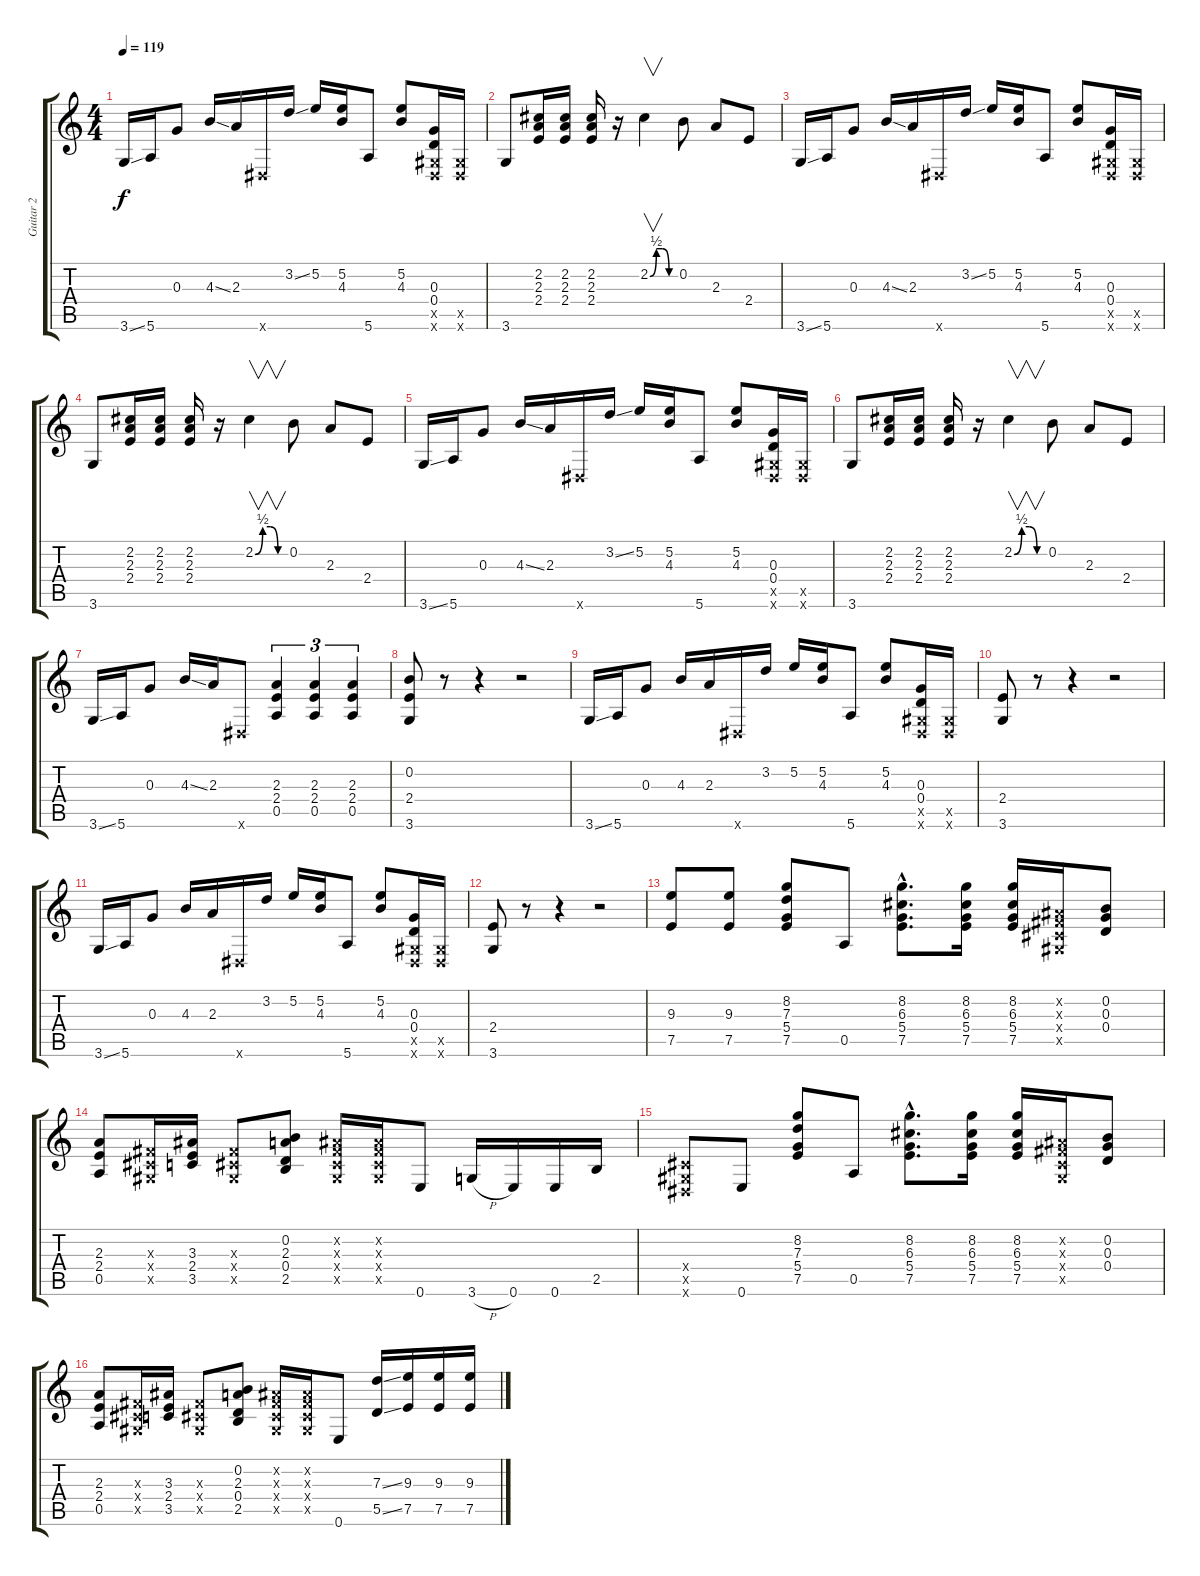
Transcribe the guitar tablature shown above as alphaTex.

\track ("Guitar 2" "Guitar 2") {instrument electricguitarclean}
\staff {score tabs}
\tuning (E4 B3 G3 D3 A2 E2) {hide}
\ts (4 4)
\tempo 119
\clef g2
\ks c
3.6{ss}.16{dy f} 5.6.16 0.3.8 4.3{ss}.16 2.3.16 -1.6{x}.16 3.2{ss}.16 5.2.16 (5.2 4.3).16 5.6.8 (5.2 4.3).8 (0.3 0.4 -1.5{x} -1.6{x}).16 (-1.5{x} -1.6{x}).16 |
3.6.8 (2.2 2.3 2.4).16 (2.2 2.3 2.4).16 (2.2 2.3 2.4).16 r.16 2.2{be (custom 0 0 15 2 30 2 45 0 60 0)}.4{v} 0.2.8 2.3.8 2.4.8 |
3.6{ss}.16 5.6.16 0.3.8 4.3{ss}.16 2.3.16 -1.6{x}.16 3.2{ss}.16 5.2.16 (5.2 4.3).16 5.6.8 (5.2 4.3).8 (0.3 0.4 -1.5{x} -1.6{x}).16 (-1.5{x} -1.6{x}).16 |
3.6.8 (2.2 2.3 2.4).16 (2.2 2.3 2.4).16 (2.2 2.3 2.4).16 r.16 2.2{be (custom 0 0 15 2 30 2 45 0 60 0)}.4{v} 0.2.8 2.3.8 2.4.8 |
3.6{ss}.16 5.6.16 0.3.8 4.3{ss}.16 2.3.16 -1.6{x}.16 3.2{ss}.16 5.2.16 (5.2 4.3).16 5.6.8 (5.2 4.3).8 (0.3 0.4 -1.5{x} -1.6{x}).16 (-1.5{x} -1.6{x}).16 |
3.6.8 (2.2 2.3 2.4).16 (2.2 2.3 2.4).16 (2.2 2.3 2.4).16 r.16 2.2{be (custom 0 0 15 2 30 2 45 0 60 0)}.4{v} 0.2.8 2.3.8 2.4.8 |
3.6{ss}.16 5.6.16 0.3.8 4.3{ss}.16 2.3.16 -1.6{x}.8 (2.3 2.4 0.5).4{tu (3 2)} (2.3 2.4 0.5).4{tu (3 2)} (2.3 2.4 0.5).4{tu (3 2)} |
(0.2 2.4 3.6).8 r.8 r.4 r.2 |
3.6{ss}.16 5.6.16 0.3.8 4.3.16 2.3.16 -1.6{x}.16 3.2.16 5.2.16 (5.2 4.3).16 5.6.8 (5.2 4.3).8 (0.3 0.4 -1.5{x} -1.6{x}).16 (-1.5{x} -1.6{x}).16 |
(2.4 3.6).8 r.8 r.4 r.2 |
3.6{ss}.16 5.6.16 0.3.8 4.3.16 2.3.16 -1.6{x}.16 3.2.16 5.2.16 (5.2 4.3).16 5.6.8 (5.2 4.3).8 (0.3 0.4 -1.5{x} -1.6{x}).16 (-1.5{x} -1.6{x}).16 |
(2.4 3.6).8 r.8 r.4 r.2 |
(9.3 7.5).8 (9.3 7.5).8 (8.2 7.3 5.4 7.5).8 0.5.8 (8.2{hac} 6.3{hac} 5.4{hac} 7.5{hac}).8{d} (8.2 6.3 5.4 7.5).16 (8.2 6.3 5.4 7.5).16 (-1.2{x} -1.3{x} -1.4{x} -1.5{x}).16 (0.2 0.3 0.4).8 |
(2.3 2.4 0.5).8 (-1.3{x} -1.4{x} -1.5{x}).16 (3.3 2.4 3.5).16 (-1.3{x} -1.4{x} -1.5{x}).8 (0.2 2.3 0.4 2.5).8 (-1.2{x} -1.3{x} -1.4{x} -1.5{x}).16 (-1.2{x} -1.3{x} -1.4{x} -1.5{x}).16 0.6.8 3.6{h}.16 0.6.16 0.6.16 2.5.16 |
(-1.4{x} -1.5{x} -1.6{x}).8 0.6.8 (8.2 7.3 5.4 7.5).8 0.5.8 (8.2{hac} 6.3{hac} 5.4{hac} 7.5{hac}).8{d} (8.2 6.3 5.4 7.5).16 (8.2 6.3 5.4 7.5).16 (-1.2{x} -1.3{x} -1.4{x} -1.5{x}).16 (0.2 0.3 0.4).8 |
(2.3 2.4 0.5).8 (-1.3{x} -1.4{x} -1.5{x}).16 (3.3 2.4 3.5).16 (-1.3{x} -1.4{x} -1.5{x}).8 (0.2 2.3 0.4 2.5).8 (-1.2{x} -1.3{x} -1.4{x} -1.5{x}).16 (-1.2{x} -1.3{x} -1.4{x} -1.5{x}).16 0.6.8 (7.3{ss} 5.5{ss}).16 (9.3 7.5).16 (9.3 7.5).16 (9.3 7.5).16
